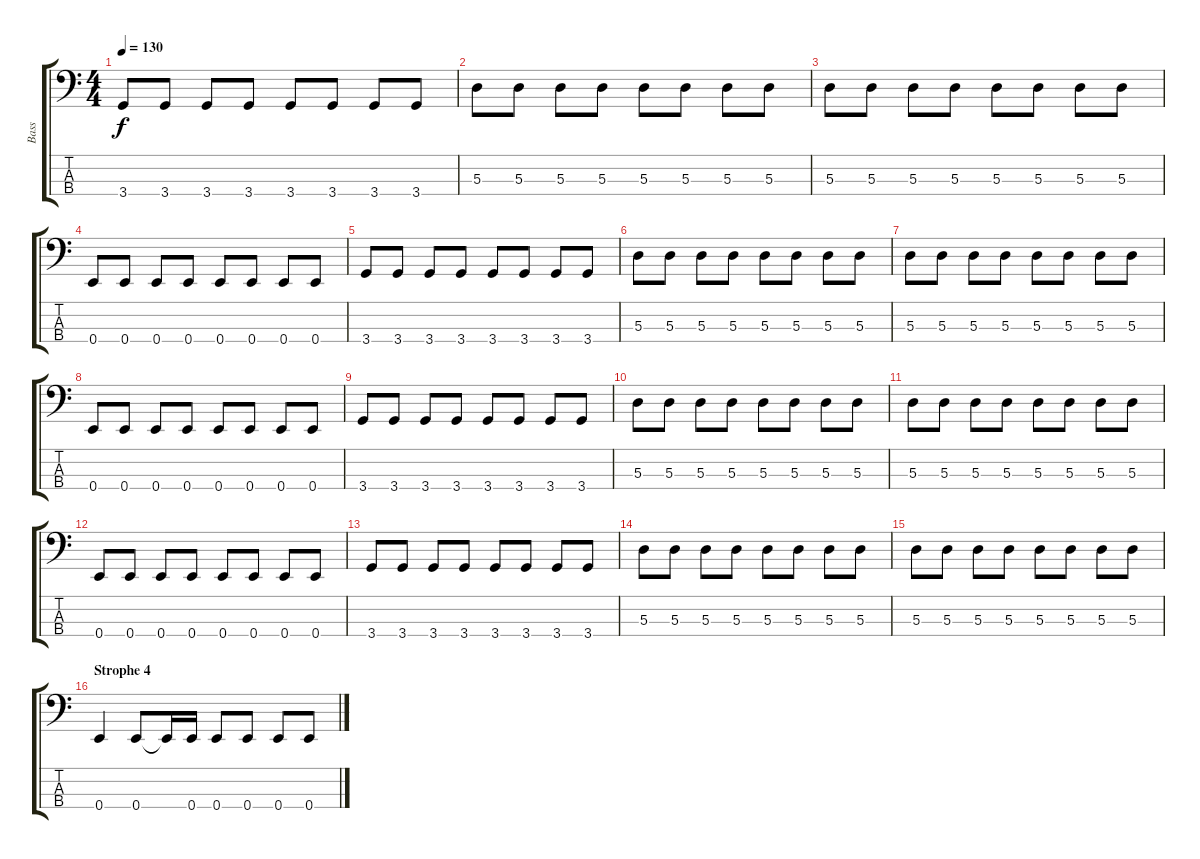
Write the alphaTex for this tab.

\track ("Bass" "Bass") {instrument electricbassfinger}
\staff {score tabs}
\tuning (G2 D2 A1 E1) {hide}
\ts (4 4)
\tempo 130
\clef f4
\ks c
3.4.8{dy f} 3.4.8 3.4.8 3.4.8 3.4.8 3.4.8 3.4.8 3.4.8 |
5.3.8 5.3.8 5.3.8 5.3.8 5.3.8 5.3.8 5.3.8 5.3.8 |
5.3.8 5.3.8 5.3.8 5.3.8 5.3.8 5.3.8 5.3.8 5.3.8 |
0.4.8 0.4.8 0.4.8 0.4.8 0.4.8 0.4.8 0.4.8 0.4.8 |
3.4.8 3.4.8 3.4.8 3.4.8 3.4.8 3.4.8 3.4.8 3.4.8 |
5.3.8 5.3.8 5.3.8 5.3.8 5.3.8 5.3.8 5.3.8 5.3.8 |
5.3.8 5.3.8 5.3.8 5.3.8 5.3.8 5.3.8 5.3.8 5.3.8 |
0.4.8 0.4.8 0.4.8 0.4.8 0.4.8 0.4.8 0.4.8 0.4.8 |
3.4.8 3.4.8 3.4.8 3.4.8 3.4.8 3.4.8 3.4.8 3.4.8 |
5.3.8 5.3.8 5.3.8 5.3.8 5.3.8 5.3.8 5.3.8 5.3.8 |
5.3.8 5.3.8 5.3.8 5.3.8 5.3.8 5.3.8 5.3.8 5.3.8 |
0.4.8 0.4.8 0.4.8 0.4.8 0.4.8 0.4.8 0.4.8 0.4.8 |
3.4.8 3.4.8 3.4.8 3.4.8 3.4.8 3.4.8 3.4.8 3.4.8 |
5.3.8 5.3.8 5.3.8 5.3.8 5.3.8 5.3.8 5.3.8 5.3.8 |
5.3.8 5.3.8 5.3.8 5.3.8 5.3.8 5.3.8 5.3.8 5.3.8 |
\section ("" "Strophe 4")
0.4.4 0.4.8 0.4{t}.16 0.4.16 0.4.8 0.4.8 0.4.8 0.4.8
